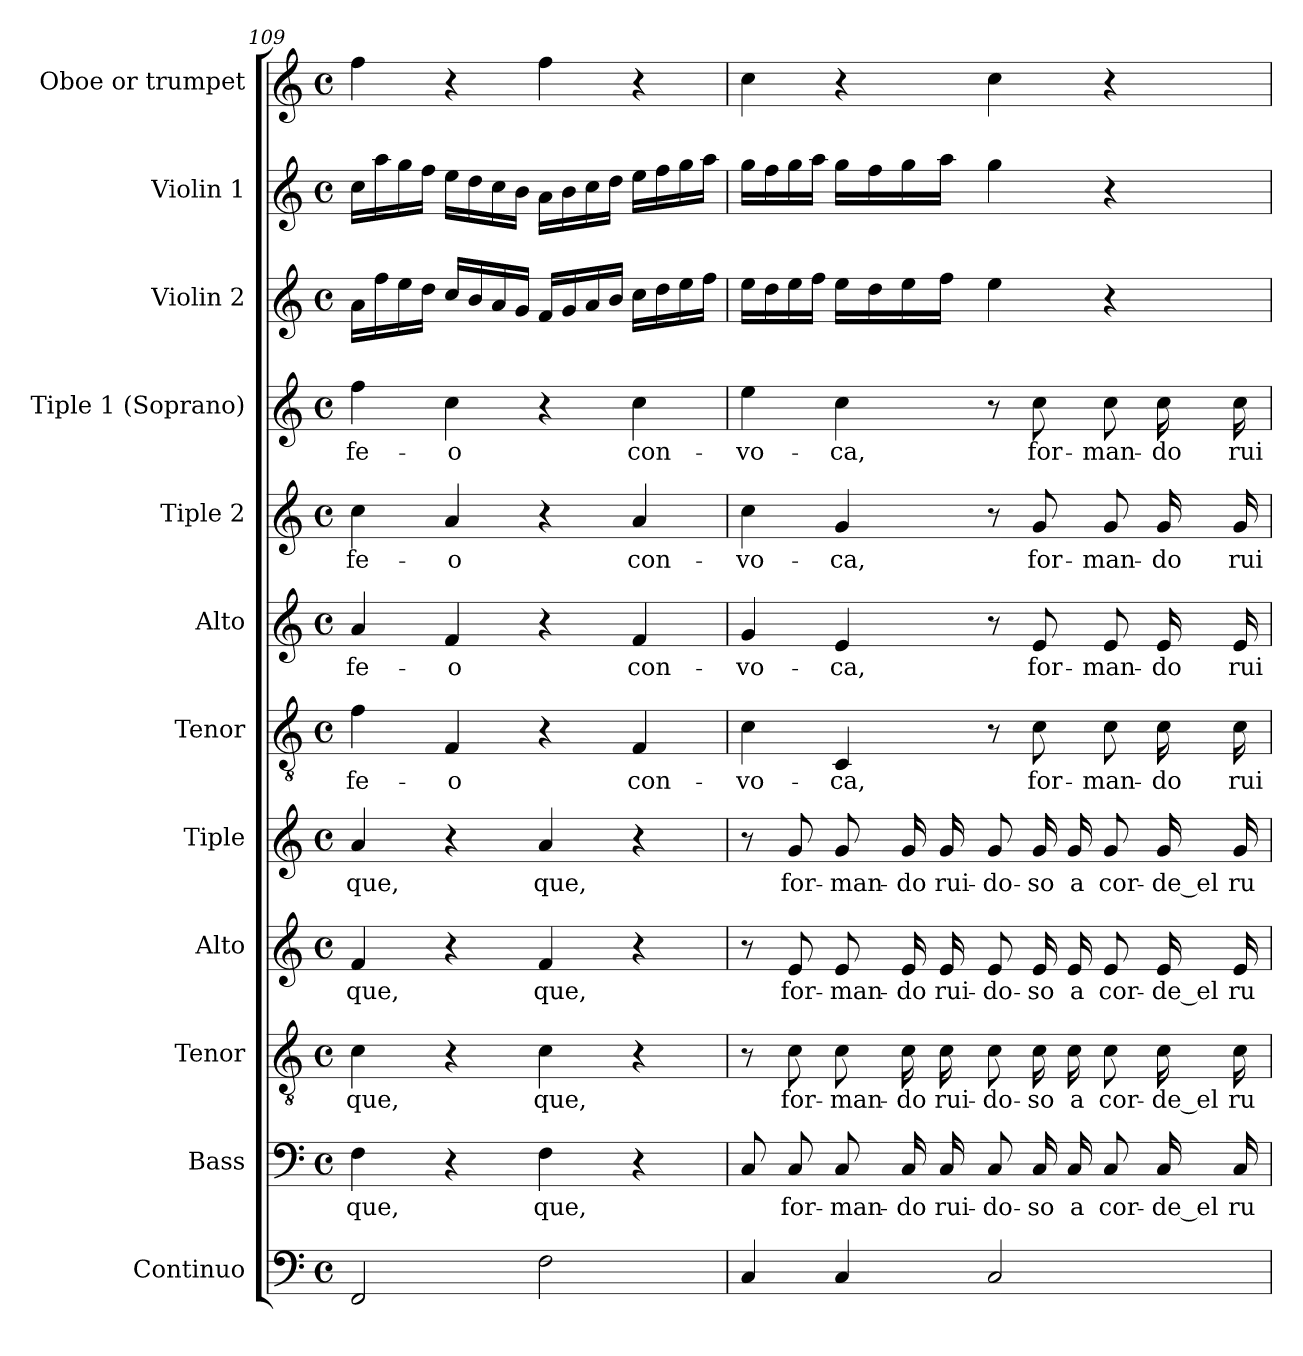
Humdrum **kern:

**kern	**kern	**text	**kern	**text	**kern	**text	**kern	**text	**kern	**text	**kern	**text	**kern	**text	**kern	**text	**kern	**kern	**kern
*part12	*part11	*part11	*part10	*part10	*part9	*part9	*part8	*part8	*part7	*part7	*part6	*part6	*part5	*part5	*part4	*part4	*part3	*part2	*part1
*staff12	*staff11	*staff11	*staff10	*staff10	*staff9	*staff9	*staff8	*staff8	*staff7	*staff7	*staff6	*staff6	*staff5	*staff5	*staff4	*staff4	*staff3	*staff2	*staff1
*I"Continuo	*I"Bass	*	*I"Tenor	*	*I"Alto	*	*I"Tiple	*	*I"Tenor	*	*I"Alto	*	*I"Tiple 2	*	*I"Tiple 1 (Soprano)	*	*I"Violin 2	*I"Violin 1	*I"Oboe or trumpet
*	*I'B.	*	*I'T.	*	*I'A.	*	*	*	*I'T.	*	*I'A.	*	*	*	*I'S1.	*	*I'Vln. 2	*I'Vln. 1	*I'Ob.
*clefF4	*clefF4	*	*clefGv2	*	*clefG2	*	*clefG2	*	*clefGv2	*	*clefG2	*	*clefG2	*	*clefG2	*	*clefG2	*clefG2	*clefG2
*	*	*	*ITrd7c12	*	*	*	*	*	*ITrd7c12	*	*	*	*	*	*	*	*	*	*
*k[]	*k[]	*	*k[]	*	*k[]	*	*k[]	*	*k[]	*	*k[]	*	*k[]	*	*k[]	*	*k[]	*k[]	*k[]
*C:	*C:	*	*C:	*	*C:	*	*C:	*	*C:	*	*C:	*	*C:	*	*C:	*	*C:	*C:	*C:
*M4/4	*M4/4	*	*M4/4	*	*M4/4	*	*M4/4	*	*M4/4	*	*M4/4	*	*M4/4	*	*M4/4	*	*M4/4	*M4/4	*M4/4
*met(c)	*met(c)	*	*met(c)	*	*met(c)	*	*met(c)	*	*met(c)	*	*met(c)	*	*met(c)	*	*met(c)	*	*met(c)	*met(c)	*met(c)
=109	=109	=109	=109	=109	=109	=109	=109	=109	=109	=109	=109	=109	=109	=109	=109	=109	=109	=109	=109
!	!	!LO:LY:b:color=#000000	!	!	!	!	!	!	!	!	!	!	!	!	!	!	!	!	!
!	!	!	!	!LO:LY:b:color=#000000	!	!	!	!	!	!	!	!	!	!	!	!	!	!	!
!	!	!	!	!	!	!LO:LY:b:color=#000000	!	!	!	!	!	!	!	!	!	!	!	!	!
!	!	!	!	!	!	!	!	!LO:LY:b:color=#000000	!	!	!	!	!	!	!	!	!	!	!
!	!	!	!	!	!	!	!	!	!	!LO:LY:b:color=#000000	!	!	!	!	!	!	!	!	!
!	!	!	!	!	!	!	!	!	!	!	!	!LO:LY:b:color=#000000	!	!	!	!	!	!	!
!	!	!	!	!	!	!	!	!	!	!	!	!	!	!LO:LY:b:color=#000000	!	!	!	!	!
!	!	!	!	!	!	!	!	!	!	!	!	!	!	!	!	!LO:LY:b:color=#000000	!	!	!
2FFi/	4Fi\	que,	4Ci\	que,	4fi/	que,	4ai/	que,	4Fi\	-fe-	4ai/	-fe-	4cci\	-fe-	4ffi\	-fe-	16ai\LL	16cci\LL	4ffi\
.	.	.	.	.	.	.	.	.	.	.	.	.	.	.	.	.	16ffi\	16aai\	.
.	.	.	.	.	.	.	.	.	.	.	.	.	.	.	.	.	16eei\	16ggi\	.
.	.	.	.	.	.	.	.	.	.	.	.	.	.	.	.	.	16ddi\JJ	16ffi\JJ	.
!	!	!	!	!	!	!	!	!	!	!LO:LY:b:color=#000000	!	!	!	!	!	!	!	!	!
!	!	!	!	!	!	!	!	!	!	!	!	!LO:LY:b:color=#000000	!	!	!	!	!	!	!
!	!	!	!	!	!	!	!	!	!	!	!	!	!	!LO:LY:b:color=#000000	!	!	!	!	!
!	!	!	!	!	!	!	!	!	!	!	!	!	!	!	!	!LO:LY:b:color=#000000	!	!	!
.	4r	.	4r	.	4r	.	4r	.	4FFi/	-o	4fi/	-o	4ai/	-o	4cci\	-o	16cci/LL	16eei\LL	4r
.	.	.	.	.	.	.	.	.	.	.	.	.	.	.	.	.	16bi/	16ddi\	.
.	.	.	.	.	.	.	.	.	.	.	.	.	.	.	.	.	16ai/	16cci\	.
.	.	.	.	.	.	.	.	.	.	.	.	.	.	.	.	.	16gi/JJ	16bi\JJ	.
!	!	!LO:LY:b:color=#000000	!	!	!	!	!	!	!	!	!	!	!	!	!	!	!	!	!
!	!	!	!	!LO:LY:b:color=#000000	!	!	!	!	!	!	!	!	!	!	!	!	!	!	!
!	!	!	!	!	!	!LO:LY:b:color=#000000	!	!	!	!	!	!	!	!	!	!	!	!	!
!	!	!	!	!	!	!	!	!LO:LY:b:color=#000000	!	!	!	!	!	!	!	!	!	!	!
2Fi\	4Fi\	que,	4Ci\	que,	4fi/	que,	4ai/	que,	4r	.	4r	.	4r	.	4r	.	16fi/LL	16ai\LL	4ffi\
.	.	.	.	.	.	.	.	.	.	.	.	.	.	.	.	.	16gi/	16bi\	.
.	.	.	.	.	.	.	.	.	.	.	.	.	.	.	.	.	16ai/	16cci\	.
.	.	.	.	.	.	.	.	.	.	.	.	.	.	.	.	.	16bi/JJ	16ddi\JJ	.
!	!	!	!	!	!	!	!	!	!	!LO:LY:b:color=#000000	!	!	!	!	!	!	!	!	!
!	!	!	!	!	!	!	!	!	!	!	!	!LO:LY:b:color=#000000	!	!	!	!	!	!	!
!	!	!	!	!	!	!	!	!	!	!	!	!	!	!LO:LY:b:color=#000000	!	!	!	!	!
!	!	!	!	!	!	!	!	!	!	!	!	!	!	!	!	!LO:LY:b:color=#000000	!	!	!
.	4r	.	4r	.	4r	.	4r	.	4FFi/	con-	4fi/	con-	4ai/	con-	4cci\	con-	16cci\LL	16eei\LL	4r
.	.	.	.	.	.	.	.	.	.	.	.	.	.	.	.	.	16ddi\	16ffi\	.
.	.	.	.	.	.	.	.	.	.	.	.	.	.	.	.	.	16eei\	16ggi\	.
.	.	.	.	.	.	.	.	.	.	.	.	.	.	.	.	.	16ffi\JJ	16aai\JJ	.
!!LO:PB:g=z
=110	=110	=110	=110	=110	=110	=110	=110	=110	=110	=110	=110	=110	=110	=110	=110	=110	=110	=110	=110
!	!	!	!	!	!	!	!	!	!	!LO:LY:b:color=#000000	!	!	!	!	!	!	!	!	!
!	!	!	!	!	!	!	!	!	!	!	!	!LO:LY:b:color=#000000	!	!	!	!	!	!	!
!	!	!	!	!	!	!	!	!	!	!	!	!	!	!LO:LY:b:color=#000000	!	!	!	!	!
!	!	!	!	!	!	!	!	!	!	!	!	!	!	!	!	!LO:LY:b:color=#000000	!	!	!
4Ci/	8Ci/	.	8r	.	8r	.	8r	.	4Ci\	-vo-	4gi/	-vo-	4cci\	-vo-	4eei\	-vo-	16eei\LL	16ggi\LL	4cci\
.	.	.	.	.	.	.	.	.	.	.	.	.	.	.	.	.	16ddi\	16ffi\	.
!	!	!LO:LY:b:color=#000000	!	!	!	!	!	!	!	!	!	!	!	!	!	!	!	!	!
!	!	!	!	!LO:LY:b:color=#000000	!	!	!	!	!	!	!	!	!	!	!	!	!	!	!
!	!	!	!	!	!	!LO:LY:b:color=#000000	!	!	!	!	!	!	!	!	!	!	!	!	!
!	!	!	!	!	!	!	!	!LO:LY:b:color=#000000	!	!	!	!	!	!	!	!	!	!	!
.	8Ci/	for-	8Ci\	for-	8ei/	for-	8gi/	for-	.	.	.	.	.	.	.	.	16eei\	16ggi\	.
.	.	.	.	.	.	.	.	.	.	.	.	.	.	.	.	.	16ffi\JJ	16aai\JJ	.
!	!	!LO:LY:b:color=#000000	!	!	!	!	!	!	!	!	!	!	!	!	!	!	!	!	!
!	!	!	!	!LO:LY:b:color=#000000	!	!	!	!	!	!	!	!	!	!	!	!	!	!	!
!	!	!	!	!	!	!LO:LY:b:color=#000000	!	!	!	!	!	!	!	!	!	!	!	!	!
!	!	!	!	!	!	!	!	!LO:LY:b:color=#000000	!	!	!	!	!	!	!	!	!	!	!
!	!	!	!	!	!	!	!	!	!	!LO:LY:b:color=#000000	!	!	!	!	!	!	!	!	!
!	!	!	!	!	!	!	!	!	!	!	!	!LO:LY:b:color=#000000	!	!	!	!	!	!	!
!	!	!	!	!	!	!	!	!	!	!	!	!	!	!LO:LY:b:color=#000000	!	!	!	!	!
!	!	!	!	!	!	!	!	!	!	!	!	!	!	!	!	!LO:LY:b:color=#000000	!	!	!
4Ci/	8Ci/	-man-	8Ci\	-man-	8ei/	-man-	8gi/	-man-	4CCi/	-ca,	4ei/	-ca,	4gi/	-ca,	4cci\	-ca,	16eei\LL	16ggi\LL	4r
.	.	.	.	.	.	.	.	.	.	.	.	.	.	.	.	.	16ddi\	16ffi\	.
!	!	!LO:LY:b:color=#000000	!	!	!	!	!	!	!	!	!	!	!	!	!	!	!	!	!
!	!	!	!	!LO:LY:b:color=#000000	!	!	!	!	!	!	!	!	!	!	!	!	!	!	!
!	!	!	!	!	!	!LO:LY:b:color=#000000	!	!	!	!	!	!	!	!	!	!	!	!	!
!	!	!	!	!	!	!	!	!LO:LY:b:color=#000000	!	!	!	!	!	!	!	!	!	!	!
.	16Ci/	-do	16Ci\	-do	16ei/	-do	16gi/	-do	.	.	.	.	.	.	.	.	16eei\	16ggi\	.
!	!	!LO:LY:b:color=#000000	!	!	!	!	!	!	!	!	!	!	!	!	!	!	!	!	!
!	!	!	!	!LO:LY:b:color=#000000	!	!	!	!	!	!	!	!	!	!	!	!	!	!	!
!	!	!	!	!	!	!LO:LY:b:color=#000000	!	!	!	!	!	!	!	!	!	!	!	!	!
!	!	!	!	!	!	!	!	!LO:LY:b:color=#000000	!	!	!	!	!	!	!	!	!	!	!
.	16Ci/	rui-	16Ci\	rui-	16ei/	rui-	16gi/	rui-	.	.	.	.	.	.	.	.	16ffi\JJ	16aai\JJ	.
!	!	!LO:LY:b:color=#000000	!	!	!	!	!	!	!	!	!	!	!	!	!	!	!	!	!
!	!	!	!	!LO:LY:b:color=#000000	!	!	!	!	!	!	!	!	!	!	!	!	!	!	!
!	!	!	!	!	!	!LO:LY:b:color=#000000	!	!	!	!	!	!	!	!	!	!	!	!	!
!	!	!	!	!	!	!	!	!LO:LY:b:color=#000000	!	!	!	!	!	!	!	!	!	!	!
2Ci/	8Ci/	-do-	8Ci\	-do-	8ei/	-do-	8gi/	-do-	8r	.	8r	.	8r	.	8r	.	4eei\	4ggi\	4cci\
!	!	!LO:LY:b:color=#000000	!	!	!	!	!	!	!	!	!	!	!	!	!	!	!	!	!
!	!	!	!	!LO:LY:b:color=#000000	!	!	!	!	!	!	!	!	!	!	!	!	!	!	!
!	!	!	!	!	!	!LO:LY:b:color=#000000	!	!	!	!	!	!	!	!	!	!	!	!	!
!	!	!	!	!	!	!	!	!LO:LY:b:color=#000000	!	!	!	!	!	!	!	!	!	!	!
!	!	!	!	!	!	!	!	!	!	!LO:LY:b:color=#000000	!	!	!	!	!	!	!	!	!
!	!	!	!	!	!	!	!	!	!	!	!	!LO:LY:b:color=#000000	!	!	!	!	!	!	!
!	!	!	!	!	!	!	!	!	!	!	!	!	!	!LO:LY:b:color=#000000	!	!	!	!	!
!	!	!	!	!	!	!	!	!	!	!	!	!	!	!	!	!LO:LY:b:color=#000000	!	!	!
.	16Ci/	-so	16Ci\	-so	16ei/	-so	16gi/	-so	8Ci\	for-	8ei/	for-	8gi/	for-	8cci\	for-	.	.	.
!	!	!LO:LY:b:color=#000000	!	!	!	!	!	!	!	!	!	!	!	!	!	!	!	!	!
!	!	!	!	!LO:LY:b:color=#000000	!	!	!	!	!	!	!	!	!	!	!	!	!	!	!
!	!	!	!	!	!	!LO:LY:b:color=#000000	!	!	!	!	!	!	!	!	!	!	!	!	!
!	!	!	!	!	!	!	!	!LO:LY:b:color=#000000	!	!	!	!	!	!	!	!	!	!	!
.	16Ci/	a	16Ci\	a	16ei/	a	16gi/	a	.	.	.	.	.	.	.	.	.	.	.
!	!	!LO:LY:b:color=#000000	!	!	!	!	!	!	!	!	!	!	!	!	!	!	!	!	!
!	!	!	!	!LO:LY:b:color=#000000	!	!	!	!	!	!	!	!	!	!	!	!	!	!	!
!	!	!	!	!	!	!LO:LY:b:color=#000000	!	!	!	!	!	!	!	!	!	!	!	!	!
!	!	!	!	!	!	!	!	!LO:LY:b:color=#000000	!	!	!	!	!	!	!	!	!	!	!
!	!	!	!	!	!	!	!	!	!	!LO:LY:b:color=#000000	!	!	!	!	!	!	!	!	!
!	!	!	!	!	!	!	!	!	!	!	!	!LO:LY:b:color=#000000	!	!	!	!	!	!	!
!	!	!	!	!	!	!	!	!	!	!	!	!	!	!LO:LY:b:color=#000000	!	!	!	!	!
!	!	!	!	!	!	!	!	!	!	!	!	!	!	!	!	!LO:LY:b:color=#000000	!	!	!
.	8Ci/	cor-	8Ci\	cor-	8ei/	cor-	8gi/	cor-	8Ci\	-man-	8ei/	-man-	8gi/	-man-	8cci\	-man-	4r	4r	4r
!	!	!LO:LY:b:color=#000000	!	!	!	!	!	!	!	!	!	!	!	!	!	!	!	!	!
!	!	!	!	!LO:LY:b:color=#000000	!	!	!	!	!	!	!	!	!	!	!	!	!	!	!
!	!	!	!	!	!	!LO:LY:b:color=#000000	!	!	!	!	!	!	!	!	!	!	!	!	!
!	!	!	!	!	!	!	!	!LO:LY:b:color=#000000	!	!	!	!	!	!	!	!	!	!	!
!	!	!	!	!	!	!	!	!	!	!LO:LY:b:color=#000000	!	!	!	!	!	!	!	!	!
!	!	!	!	!	!	!	!	!	!	!	!	!LO:LY:b:color=#000000	!	!	!	!	!	!	!
!	!	!	!	!	!	!	!	!	!	!	!	!	!	!LO:LY:b:color=#000000	!	!	!	!	!
!	!	!	!	!	!	!	!	!	!	!	!	!	!	!	!	!LO:LY:b:color=#000000	!	!	!
.	16Ci/	-de_el	16Ci\	-de_el	16ei/	-de_el	16gi/	-de_el	16Ci\	-do	16ei/	-do	16gi/	-do	16cci\	-do	.	.	.
!	!	!LO:LY:b:color=#000000	!	!	!	!	!	!	!	!	!	!	!	!	!	!	!	!	!
!	!	!	!	!LO:LY:b:color=#000000	!	!	!	!	!	!	!	!	!	!	!	!	!	!	!
!	!	!	!	!	!	!LO:LY:b:color=#000000	!	!	!	!	!	!	!	!	!	!	!	!	!
!	!	!	!	!	!	!	!	!LO:LY:b:color=#000000	!	!	!	!	!	!	!	!	!	!	!
!	!	!	!	!	!	!	!	!	!	!LO:LY:b:color=#000000	!	!	!	!	!	!	!	!	!
!	!	!	!	!	!	!	!	!	!	!	!	!LO:LY:b:color=#000000	!	!	!	!	!	!	!
!	!	!	!	!	!	!	!	!	!	!	!	!	!	!LO:LY:b:color=#000000	!	!	!	!	!
!	!	!	!	!	!	!	!	!	!	!	!	!	!	!	!	!LO:LY:b:color=#000000	!	!	!
.	16Ci/	ru-	16Ci\	ru-	16ei/	ru-	16gi/	ru-	16Ci\	rui-	16ei/	rui-	16gi/	rui-	16cci\	rui-	.	.	.
=	=	=	=	=	=	=	=	=	=	=	=	=	=	=	=	=	=	=	=
*-	*-	*-	*-	*-	*-	*-	*-	*-	*-	*-	*-	*-	*-	*-	*-	*-	*-	*-	*-
